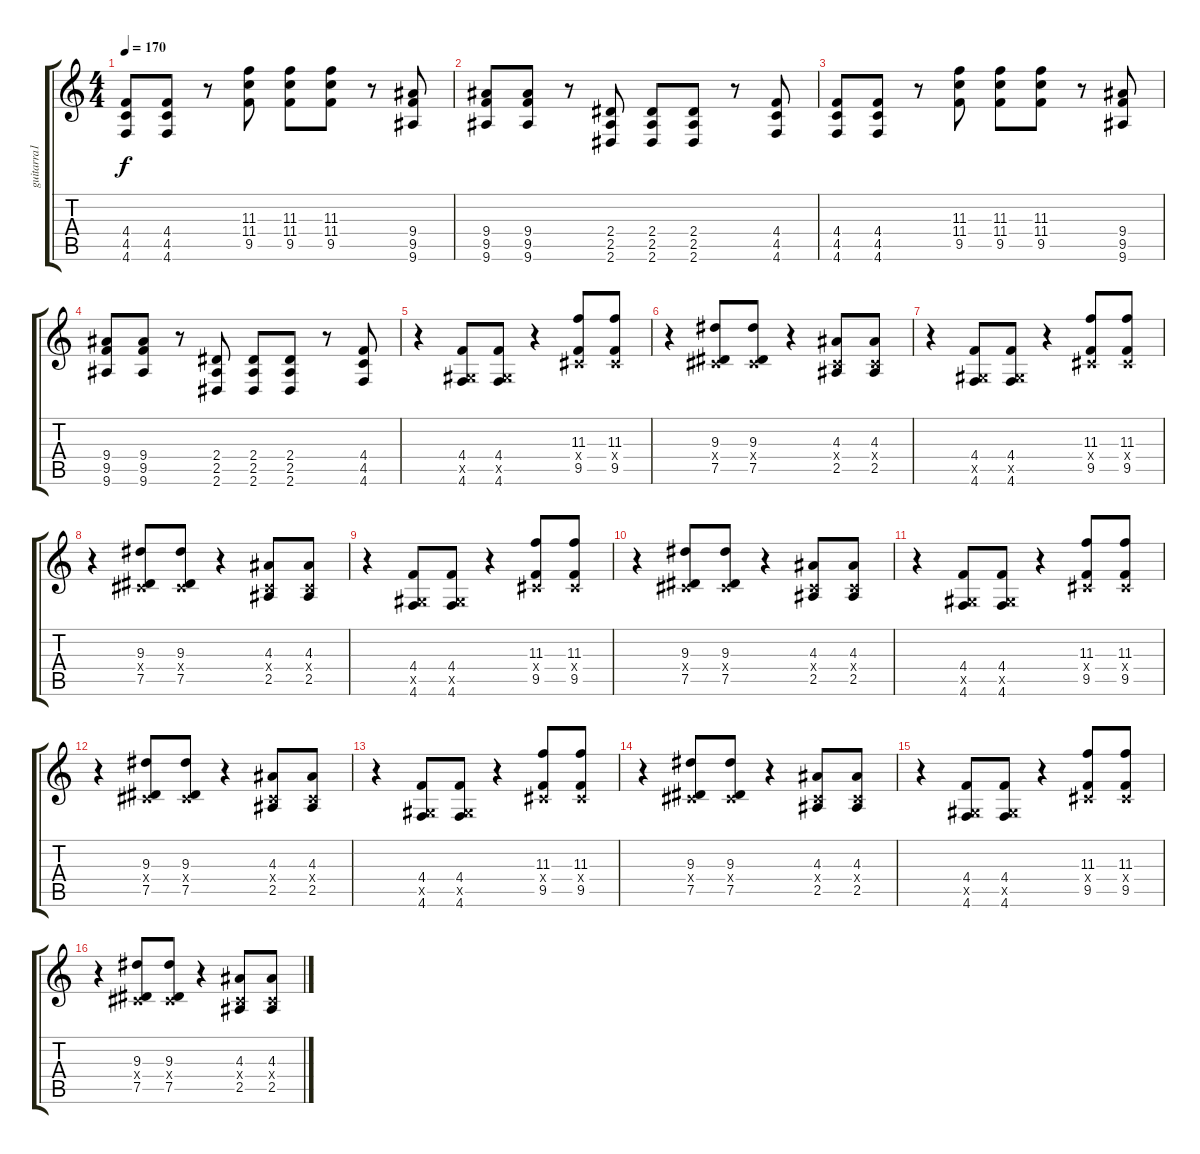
\track ("guitarra1" "guitarra1") {instrument overdrivenguitar}
\staff {score tabs}
\tuning (Eb4 Bb3 Gb3 Db3 Ab2 Db2) {hide}
\ts (4 4)
\tempo 170
\clef g2
\ks c
(4.4 4.5 4.6).8{dy f} (4.4 4.5 4.6).8 r.8 (11.3 11.4 9.5).8 (11.3 11.4 9.5).8 (11.3 11.4 9.5).8 r.8 (9.4 9.5 9.6).8 |
(9.4 9.5 9.6).8 (9.4 9.5 9.6).8 r.8 (2.4 2.5 2.6).8 (2.4 2.5 2.6).8 (2.4 2.5 2.6).8 r.8 (4.4 4.5 4.6).8 |
(4.4 4.5 4.6).8 (4.4 4.5 4.6).8 r.8 (11.3 11.4 9.5).8 (11.3 11.4 9.5).8 (11.3 11.4 9.5).8 r.8 (9.4 9.5 9.6).8 |
(9.4 9.5 9.6).8 (9.4 9.5 9.6).8 r.8 (2.4 2.5 2.6).8 (2.4 2.5 2.6).8 (2.4 2.5 2.6).8 r.8 (4.4 4.5 4.6).8 |
r.4 (4.4 0.5{x} 4.6).8 (4.4 0.5{x} 4.6).8 r.4 (11.3 0.4{x} 9.5).8 (11.3 0.4{x} 9.5).8 |
r.4 (9.3 0.4{x} 7.5).8 (9.3 0.4{x} 7.5).8 r.4 (4.3 0.4{x} 2.5).8 (4.3 0.4{x} 2.5).8 |
r.4 (4.4 0.5{x} 4.6).8 (4.4 0.5{x} 4.6).8 r.4 (11.3 0.4{x} 9.5).8 (11.3 0.4{x} 9.5).8 |
r.4 (9.3 0.4{x} 7.5).8 (9.3 0.4{x} 7.5).8 r.4 (4.3 0.4{x} 2.5).8 (4.3 0.4{x} 2.5).8 |
r.4 (4.4 0.5{x} 4.6).8 (4.4 0.5{x} 4.6).8 r.4 (11.3 0.4{x} 9.5).8 (11.3 0.4{x} 9.5).8 |
r.4 (9.3 0.4{x} 7.5).8 (9.3 0.4{x} 7.5).8 r.4 (4.3 0.4{x} 2.5).8 (4.3 0.4{x} 2.5).8 |
r.4 (4.4 0.5{x} 4.6).8 (4.4 0.5{x} 4.6).8 r.4 (11.3 0.4{x} 9.5).8 (11.3 0.4{x} 9.5).8 |
r.4 (9.3 0.4{x} 7.5).8 (9.3 0.4{x} 7.5).8 r.4 (4.3 0.4{x} 2.5).8 (4.3 0.4{x} 2.5).8 |
r.4 (4.4 0.5{x} 4.6).8 (4.4 0.5{x} 4.6).8 r.4 (11.3 0.4{x} 9.5).8 (11.3 0.4{x} 9.5).8 |
r.4 (9.3 0.4{x} 7.5).8 (9.3 0.4{x} 7.5).8 r.4 (4.3 0.4{x} 2.5).8 (4.3 0.4{x} 2.5).8 |
r.4 (4.4 0.5{x} 4.6).8 (4.4 0.5{x} 4.6).8 r.4 (11.3 0.4{x} 9.5).8 (11.3 0.4{x} 9.5).8 |
r.4 (9.3 0.4{x} 7.5).8 (9.3 0.4{x} 7.5).8 r.4 (4.3 0.4{x} 2.5).8 (4.3 0.4{x} 2.5).8
